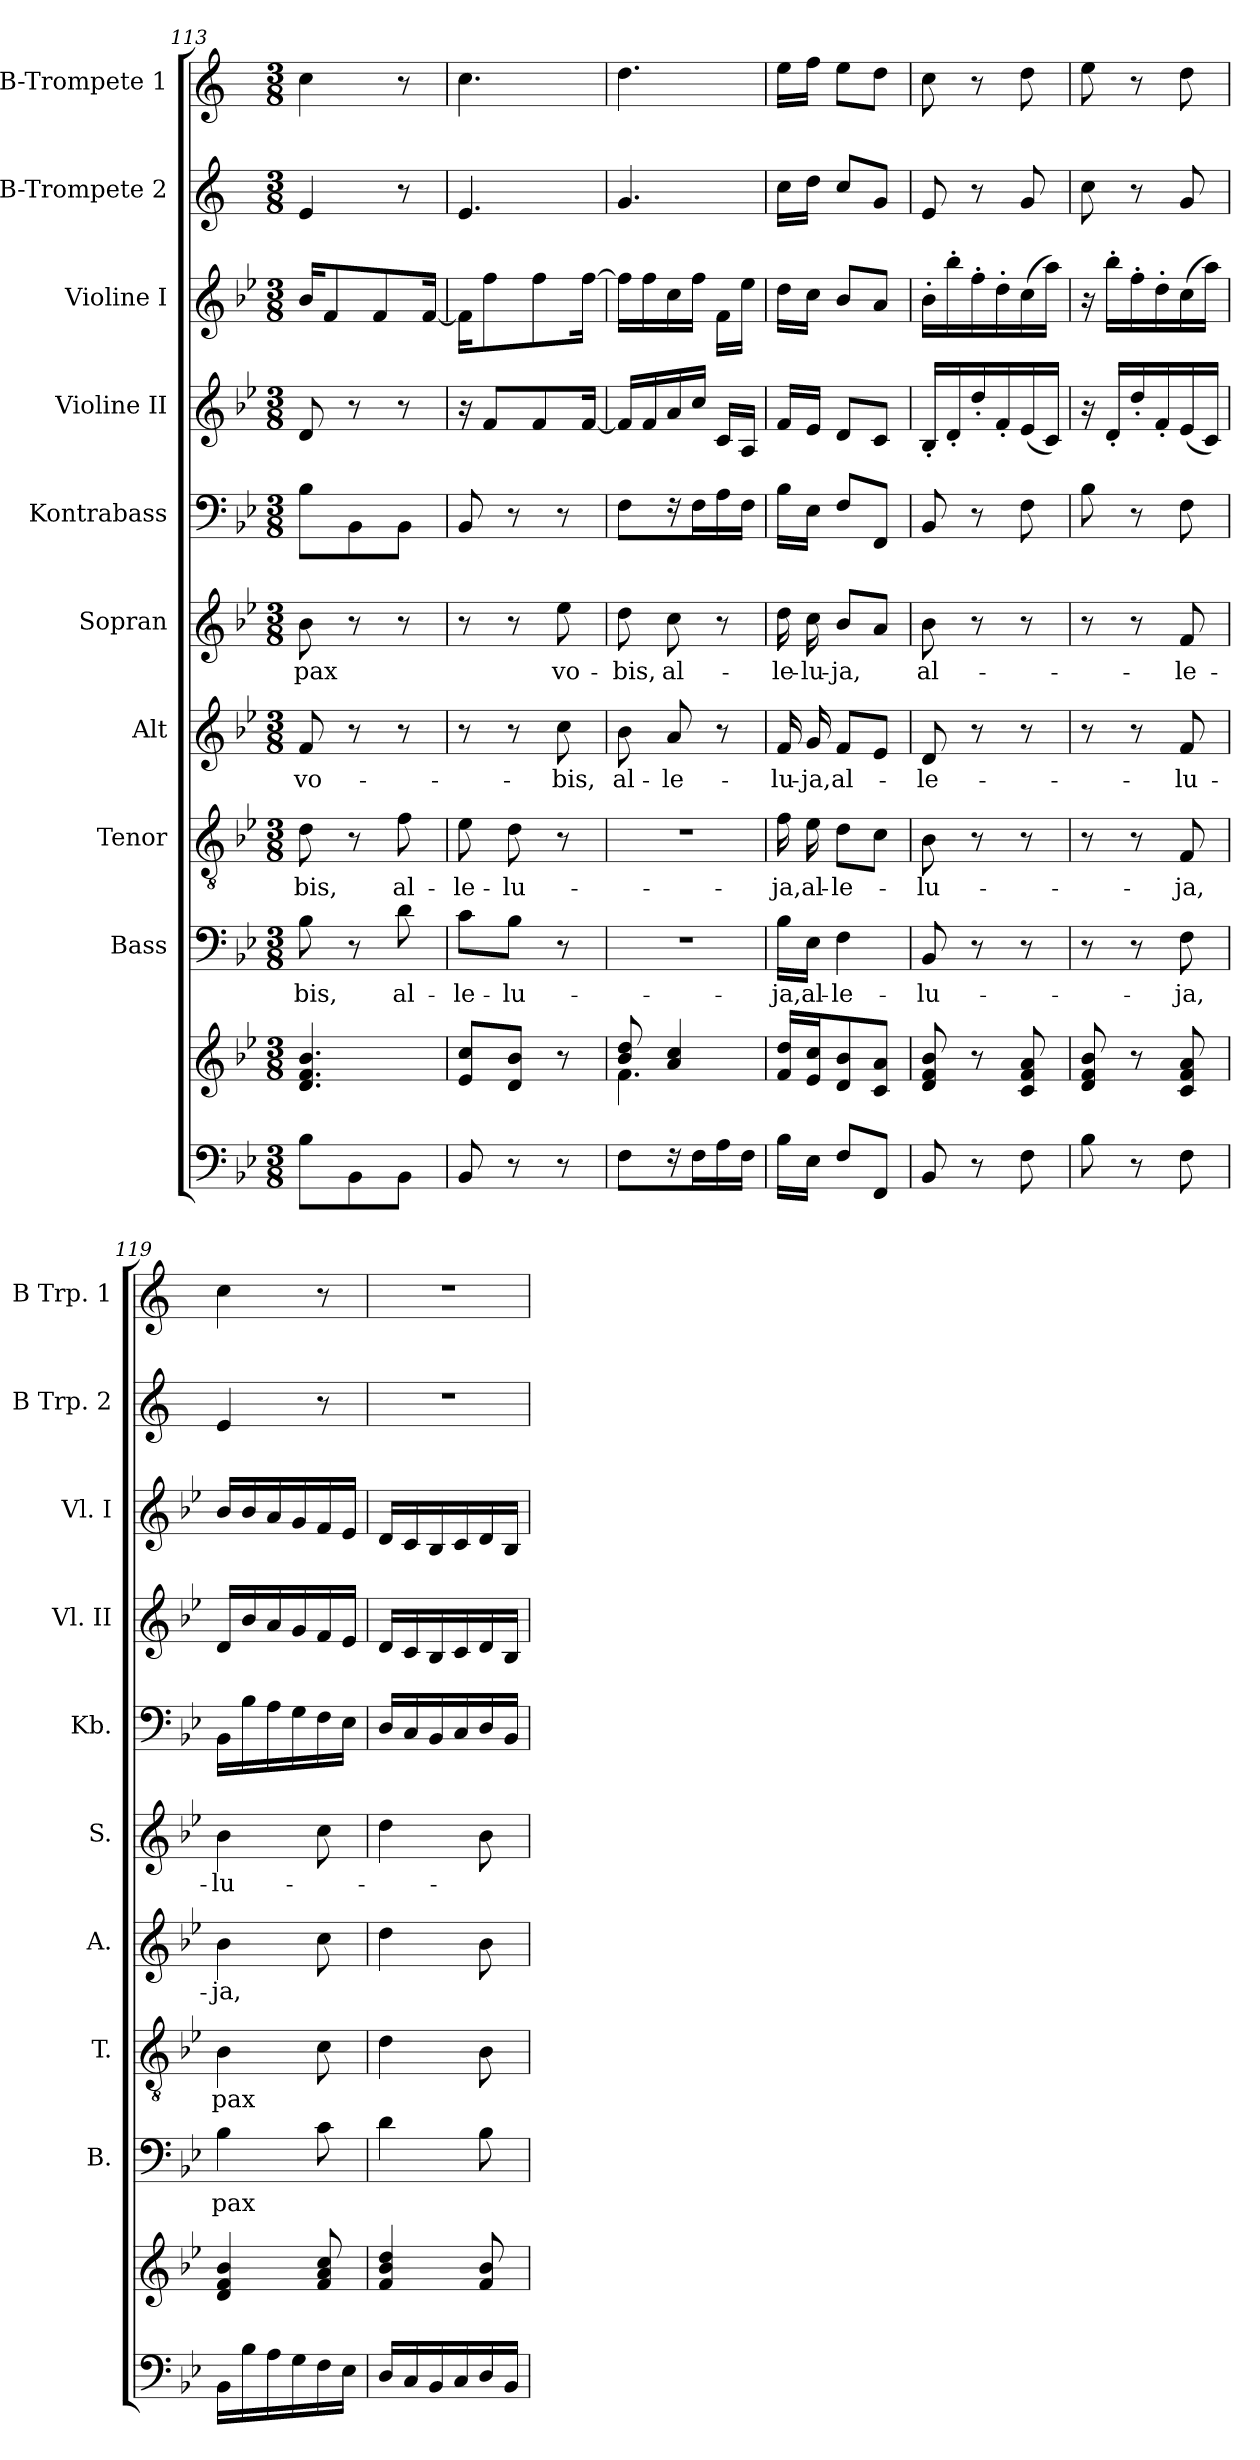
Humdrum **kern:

**kern	**kern	**kern	**text	**kern	**text	**kern	**text	**kern	**text	**kern	**kern	**kern	**kern	**kern
*part10	*part10	*part9	*part9	*part8	*part8	*part7	*part7	*part6	*part6	*part5	*part4	*part3	*part2	*part1
*staff11	*staff10	*staff9	*staff9	*staff8	*staff8	*staff7	*staff7	*staff6	*staff6	*staff5	*staff4	*staff3	*staff2	*staff1
*	*	*I"Bass	*	*I"Tenor	*	*I"Alt	*	*I"Sopran	*	*I"Kontrabass	*I"Violine II	*I"Violine I	*I"B-Trompete 2	*I"B-Trompete 1
*	*	*I'B.	*	*I'T.	*	*I'A.	*	*I'S.	*	*I'Kb.	*I'Vl. II	*I'Vl. I	*I'B Trp. 2	*I'B Trp. 1
*clefF4	*clefG2	*clefF4	*	*clefGv2	*	*clefG2	*	*clefG2	*	*clefF4	*clefG2	*clefG2	*clefG2	*clefG2
*	*	*	*	*	*	*	*	*	*	*ITrd7c12	*	*	*ITrd1c2	*ITrd1c2
*k[b-e-]	*k[b-e-]	*k[b-e-]	*	*k[b-e-]	*	*k[b-e-]	*	*k[b-e-]	*	*k[b-e-]	*k[b-e-]	*k[b-e-]	*k[b-e-]	*k[b-e-]
*B-:	*B-:	*B-:	*	*B-:	*	*B-:	*	*B-:	*	*B-:	*B-:	*B-:	*B-:	*B-:
*M3/8	*M3/8	*M3/8	*	*M3/8	*	*M3/8	*	*M3/8	*	*M3/8	*M3/8	*M3/8	*M3/8	*M3/8
=113	=113	=113	=113	=113	=113	=113	=113	=113	=113	=113	=113	=113	=113	=113
!	!	!	!LO:LY:b	!	!LO:LY:b	!	!LO:LY:b	!	!LO:LY:b	!	!	!	!	!
8B-\L	4.d/ 4.f/ 4.b-/	8B-\	-bis,	8d\	-bis,	8f/	vo-	8b-\	pax	8BB-\L	8d/	16b-/KL	4d/	4b-\
.	.	.	.	.	.	.	.	.	.	.	.	8f/	.	.
8BB-\	.	8r	.	8r	.	8r	.	8r	.	8BBB-\	8r	.	.	.
.	.	.	.	.	.	.	.	.	.	.	.	8f/	.	.
!	!	!	!LO:LY:b	!	!LO:LY:b	!	!	!	!	!	!	!	!	!
8BB-\J	.	8d\	al-	8f\	al-	8r	.	8r	.	8BBB-\J	8r	.	8r	8r
.	.	.	.	.	.	.	.	.	.	.	.	[16f/Jk	.	.
=114	=114	=114	=114	=114	=114	=114	=114	=114	=114	=114	=114	=114	=114	=114
!	!	!	!LO:LY:b	!	!LO:LY:b	!	!	!	!	!	!	!	!	!
8BB-/	8e-/ 8cc/L	8c\L	-le-	8e-\	-le-	8r	.	8r	.	8BBB-/	16r	16f\KL]	4.d/	4.b-\
.	.	.	.	.	.	.	.	.	.	.	8f/L	8ff\	.	.
!	!	!	!LO:LY:b	!	!LO:LY:b	!	!	!	!	!	!	!	!	!
8r	8d/ 8b-/J	8B-\J	-lu-	8d\	-lu-	8r	.	8r	.	8r	.	.	.	.
.	.	.	.	.	.	.	.	.	.	.	8f/	8ff\	.	.
!	!	!	!	!	!	!	!LO:LY:b	!	!LO:LY:b	!	!	!	!	!
8r	8r	8r	.	8r	.	8cc\	-bis,	8ee-\	vo-	8r	.	.	.	.
.	.	.	.	.	.	.	.	.	.	.	[16f/Jk	[16ff\Jk	.	.
!!LO:PB:g=z
=115	=115	=115	=115	=115	=115	=115	=115	=115	=115	=115	=115	=115	=115	=115
*	*^	*	*	*	*	*	*	*	*	*	*	*	*	*
!	!	!	!	!	!	!	!	!LO:LY:b	!	!LO:LY:b	!	!	!	!	!
8F\L	8b-/ 8dd/	4.f\	4.r	.	4.r	.	8b-\	al-	8dd\	-bis,	8FF\L	16f/LL]	16ff\LL]	4.f/	4.cc\
.	.	.	.	.	.	.	.	.	.	.	.	16f/	16ff\	.	.
!	!	!	!	!	!	!	!	!LO:LY:b	!	!LO:LY:b	!	!	!	!	!
16r	4a/ 4cc/	.	.	.	.	.	8a/	-le-	8cc\	al-	16r	16a/	16cc\	.	.
16F\L	.	.	.	.	.	.	.	.	.	.	16FF\L	16cc/JJ	16ff\JJ	.	.
16A\	.	.	.	.	.	.	8r	.	8r	.	16AA\	16c/LL	16f\LL	.	.
16F\JJ	.	.	.	.	.	.	.	.	.	.	16FF\JJ	16A/JJ	16ee-\JJ	.	.
*	*v	*v	*	*	*	*	*	*	*	*	*	*	*	*	*
=116	=116	=116	=116	=116	=116	=116	=116	=116	=116	=116	=116	=116	=116	=116
!	!	!	!LO:LY:b	!	!LO:LY:b	!	!LO:LY:b	!	!LO:LY:b	!	!	!	!	!
16B-\LL	16f/ 16dd/LL	16B-\LL	-ja,	16f\	-ja,	16f/	-lu-	16dd\	-le-	16BB-\LL	16f/LL	16dd\LL	16b-\LL	16dd\LL
!	!	!	!LO:LY:b	!	!LO:LY:b	!	!LO:LY:b	!	!LO:LY:b	!	!	!	!	!
16E-\JJ	16e-/ 16cc/J	16E-\JJ	al-	16e-\	al-	16g/	-ja,	16cc\	-lu-	16EE-\JJ	16e-/JJ	16cc\JJ	16cc\JJ	16ee-\JJ
!	!	!	!LO:LY:b	!	!LO:LY:b	!	!LO:LY:b	!	!LO:LY:b	!	!	!	!	!
8F/L	8d/ 8b-/	4F\	-le-	8d\L	-le-	8f/L	al-	8b-/L	-ja,	8FF/L	8d/L	8b-/L	8b-/L	8dd\L
8FF/J	8c/ 8a/J	.	.	8c\J	.	8e-/J	.	8a/J	.	8FFF/J	8c/J	8a/J	8f/J	8cc\J
=117	=117	=117	=117	=117	=117	=117	=117	=117	=117	=117	=117	=117	=117	=117
!	!	!	!LO:LY:b	!	!LO:LY:b	!	!LO:LY:b	!	!LO:LY:b	!	!	!	!	!
8BB-/	8d/ 8f/ 8b-/	8BB-/	-lu-	8B-\	-lu-	8d/	-le-	8b-\	al-	8BBB-/	16B-'</LL	16b-'>\LL	8d/	8b-\
.	.	.	.	.	.	.	.	.	.	.	16d'</	16bb-'>\	.	.
8r	8r	8r	.	8r	.	8r	.	8r	.	8r	16dd'</	16ff'>\	8r	8r
.	.	.	.	.	.	.	.	.	.	.	16f'</	16dd'>\	.	.
8F\	8c/ 8f/ 8a/	8r	.	8r	.	8r	.	8r	.	8FF\	(<16e-/	(>16cc\	8f/	8cc\
.	.	.	.	.	.	.	.	.	.	.	16c/JJ)	16aa\JJ)	.	.
=118	=118	=118	=118	=118	=118	=118	=118	=118	=118	=118	=118	=118	=118	=118
8B-\	8d/ 8f/ 8b-/	8r	.	8r	.	8r	.	8r	.	8BB-\	16r	16r	8b-\	8dd\
.	.	.	.	.	.	.	.	.	.	.	16d'</LL	16bb-'>\LL	.	.
8r	8r	8r	.	8r	.	8r	.	8r	.	8r	16dd'</	16ff'>\	8r	8r
.	.	.	.	.	.	.	.	.	.	.	16f'</	16dd'>\	.	.
!	!	!	!LO:LY:b	!	!LO:LY:b	!	!LO:LY:b	!	!LO:LY:b	!	!	!	!	!
8F\	8c/ 8f/ 8a/	8F\	-ja,	8F/	-ja,	8f/	-lu-	8f/	-le-	8FF\	(<16e-/	(>16cc\	8f/	8cc\
.	.	.	.	.	.	.	.	.	.	.	16c/JJ)	16aa\JJ)	.	.
=119	=119	=119	=119	=119	=119	=119	=119	=119	=119	=119	=119	=119	=119	=119
!	!	!	!LO:LY:b	!	!LO:LY:b	!	!LO:LY:b	!	!LO:LY:b	!	!	!	!	!
16BB-\LL	4d/ 4f/ 4b-/	4B-\	pax	4B-\	pax	4b-\	-ja,	4b-\	-lu-	16BBB-\LL	16d/LL	16b-/LL	4d/	4b-\
16B-\	.	.	.	.	.	.	.	.	.	16BB-\	16b-/	16b-/	.	.
16A\	.	.	.	.	.	.	.	.	.	16AA\	16a/	16a/	.	.
16G\	.	.	.	.	.	.	.	.	.	16GG\	16g/	16g/	.	.
16F\	8f/ 8a/ 8cc/	8c\	.	8c\	.	8cc\	.	8cc\	.	16FF\	16f/	16f/	8r	8r
16E-\JJ	.	.	.	.	.	.	.	.	.	16EE-\JJ	16e-/JJ	16e-/JJ	.	.
=120	=120	=120	=120	=120	=120	=120	=120	=120	=120	=120	=120	=120	=120	=120
16D/LL	4f/ 4b-/ 4dd/	4d\	.	4d\	.	4dd\	.	4dd\	.	16DD/LL	16d/LL	16d/LL	4.r	4.r
16C/	.	.	.	.	.	.	.	.	.	16CC/	16c/	16c/	.	.
16BB-/	.	.	.	.	.	.	.	.	.	16BBB-/	16B-/	16B-/	.	.
16C/	.	.	.	.	.	.	.	.	.	16CC/	16c/	16c/	.	.
16D/	8f/ 8b-/	8B-\	.	8B-\	.	8b-\	.	8b-\	.	16DD/	16d/	16d/	.	.
16BB-/JJ	.	.	.	.	.	.	.	.	.	16BBB-/JJ	16B-/JJ	16B-/JJ	.	.
=	=	=	=	=	=	=	=	=	=	=	=	=	=	=
*-	*-	*-	*-	*-	*-	*-	*-	*-	*-	*-	*-	*-	*-	*-
